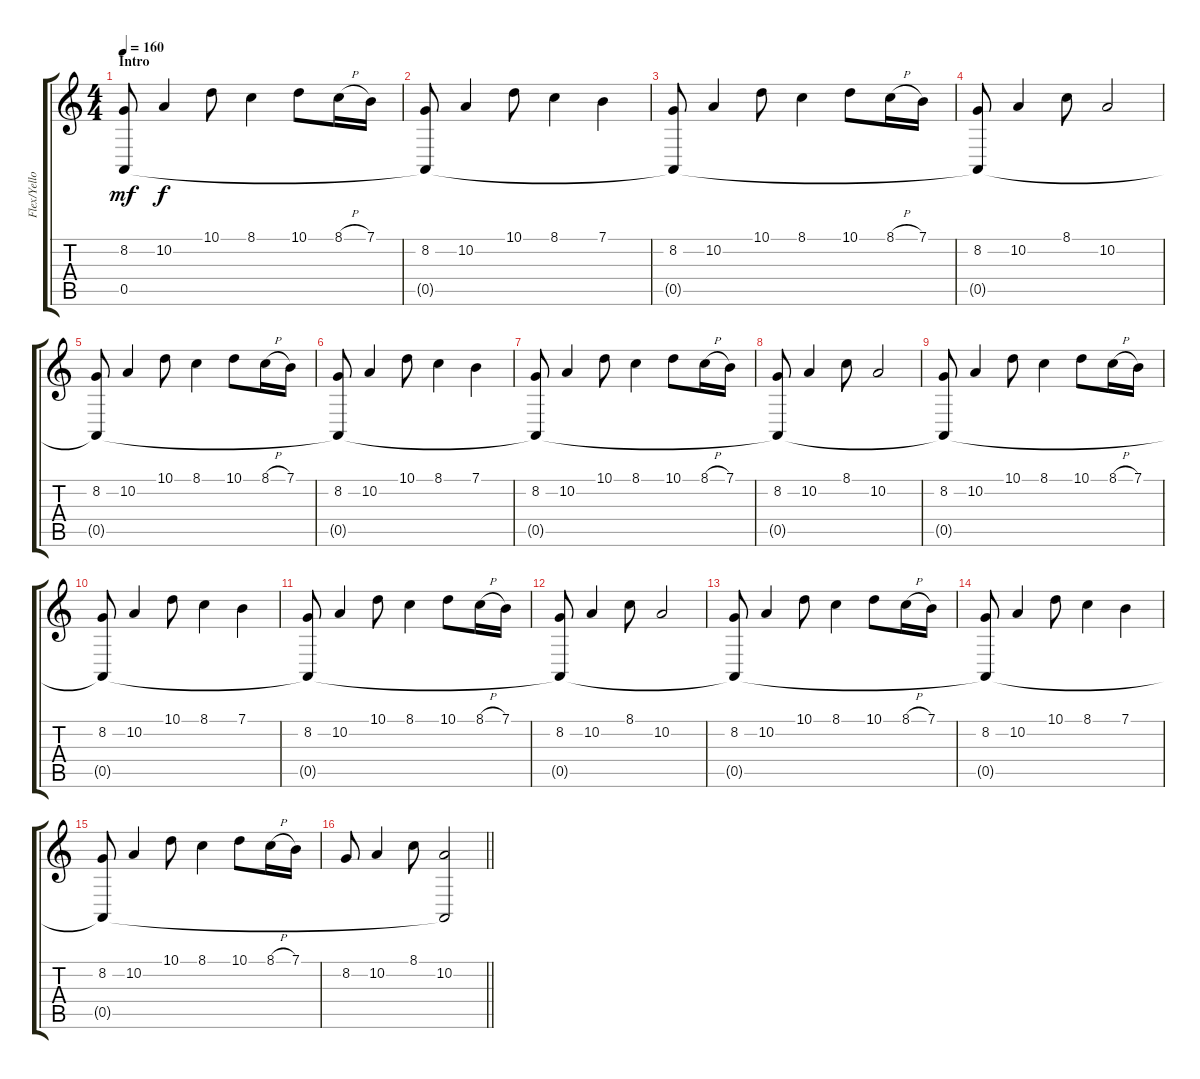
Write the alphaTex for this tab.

\track ("Flex/Yellow" "Flex/Yello") {instrument bagpipe}
\staff {score tabs}
\tuning (E4 B3 G3 D3 A2 E2) {hide}
\ts (4 4)
\section ("" "Intro")
\tempo 160
\clef g2
\ks c
(8.2 0.5).8{dy mf instrument bagpipe} 10.2.4{dy f} 10.1.8 8.1.4 10.1.8 8.1{h}.16 7.1.16 |
(8.2 0.5{t}).8 10.2.4 10.1.8 8.1.4 7.1.4 |
(8.2 0.5{t}).8 10.2.4 10.1.8 8.1.4 10.1.8 8.1{h}.16 7.1.16 |
(8.2 0.5{t}).8 10.2.4 8.1.8 10.2.2 |
(8.2 0.5{t}).8 10.2.4 10.1.8 8.1.4 10.1.8 8.1{h}.16 7.1.16 |
(8.2 0.5{t}).8 10.2.4 10.1.8 8.1.4 7.1.4 |
(8.2 0.5{t}).8 10.2.4 10.1.8 8.1.4 10.1.8 8.1{h}.16 7.1.16 |
(8.2 0.5{t}).8 10.2.4 8.1.8 10.2.2 |
(8.2 0.5{t}).8 10.2.4 10.1.8 8.1.4 10.1.8 8.1{h}.16 7.1.16 |
(8.2 0.5{t}).8 10.2.4 10.1.8 8.1.4 7.1.4 |
(8.2 0.5{t}).8 10.2.4 10.1.8 8.1.4 10.1.8 8.1{h}.16 7.1.16 |
(8.2 0.5{t}).8 10.2.4 8.1.8 10.2.2 |
(8.2 0.5{t}).8 10.2.4 10.1.8 8.1.4 10.1.8 8.1{h}.16 7.1.16 |
(8.2 0.5{t}).8 10.2.4 10.1.8 8.1.4 7.1.4 |
(8.2 0.5{t}).8 10.2.4 10.1.8 8.1.4 10.1.8 8.1{h}.16 7.1.16 |
\barLineRight lightlight
8.2.8 10.2.4 8.1.8 (10.2 0.5{t}).2
